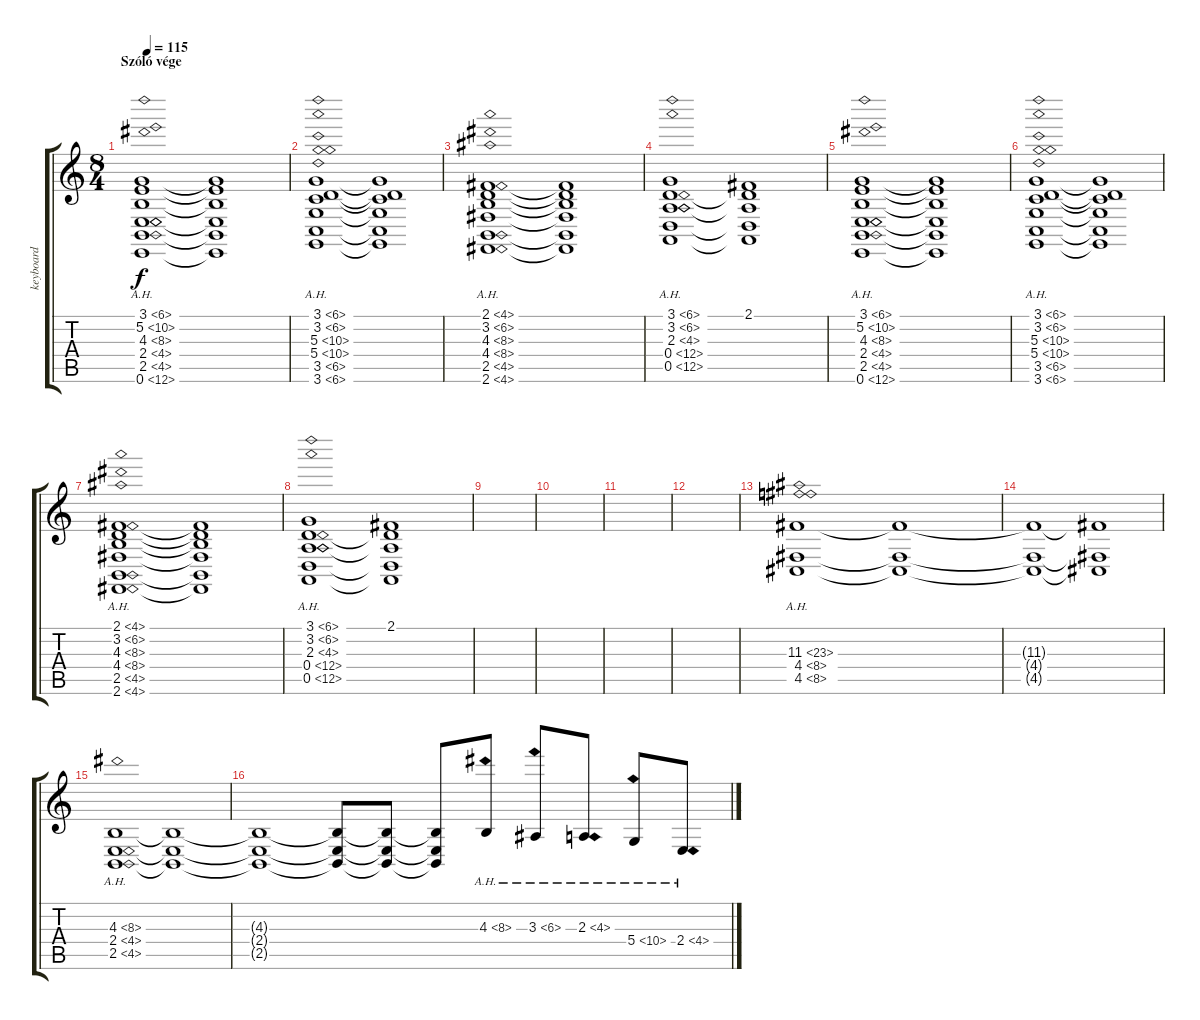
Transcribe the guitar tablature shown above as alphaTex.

\track ("keyboard" "keyboard") {instrument stringensemble1}
\staff {score tabs}
\tuning (E4 B3 G3 D3 A2 E2) {hide}
\ts (8 4)
\section ("" "Szóló vége")
\tempo 115
\clef g2
\ks c
(3.1{ah 3} 5.2{ah 5} 4.3{ah 4} 2.4{ah 2} 2.5{ah 2} 0.6{ah 12}).1{dy f} (3.1{t} 5.2{t} 4.3{t} 2.4{t} 2.5{t} 0.6{t}).1 |
(3.1{ah 3} 3.2{ah 3} 5.3{ah 5} 5.4{ah 5} 3.5{ah 3} 3.6{ah 3}).1 (3.1{t} 3.2{t} 5.3{t} 5.4{t} 3.5{t} 3.6{t}).1 |
(2.1{ah 2} 3.2{ah 3} 4.3{ah 4} 4.4{ah 4} 2.5{ah 2} 2.6{ah 2}).1 (2.1{t} 3.2{t} 4.3{t} 4.4{t} 2.5{t} 2.6{t}).1 |
(3.1{ah 3} 3.2{ah 3} 2.3{ah 2} 0.4{ah 12} 0.5{ah 12}).1 (2.1 3.2{t} 2.3{t} 0.4{t} 0.5{t}).1 |
(3.1{ah 3} 5.2{ah 5} 4.3{ah 4} 2.4{ah 2} 2.5{ah 2} 0.6{ah 12}).1 (3.1{t} 5.2{t} 4.3{t} 2.4{t} 2.5{t} 0.6{t}).1 |
(3.1{ah 3} 3.2{ah 3} 5.3{ah 5} 5.4{ah 5} 3.5{ah 3} 3.6{ah 3}).1 (3.1{t} 3.2{t} 5.3{t} 5.4{t} 3.5{t} 3.6{t}).1 |
(2.1{ah 2} 3.2{ah 3} 4.3{ah 4} 4.4{ah 4} 2.5{ah 2} 2.6{ah 2}).1 (2.1{t} 3.2{t} 4.3{t} 4.4{t} 2.5{t} 2.6{t}).1 |
(3.1{ah 3} 3.2{ah 3} 2.3{ah 2} 0.4{ah 12} 0.5{ah 12}).1 (2.1 3.2{t} 2.3{t} 0.4{t} 0.5{t}).1 |
|
|
|
|
(11.3{ah 12} 4.4{ah 4} 4.5{ah 4}).1 (11.3{t} 4.4{t} 4.5{t}).1 |
(11.3{t} 4.4{t} 4.5{t}).1 (11.3{t} 4.4{t} 4.5{t}).1 |
(4.3{ah 4} 2.4{ah 2} 2.5{ah 2}).1 (4.3{t} 2.4{t} 2.5{t}).1 |
(4.3{t} 2.4{t} 2.5{t}).1 (4.3{t} 2.4{t} 2.5{t}).8 (4.3{t} 2.4{t} 2.5{t}).8 (4.3{t} 2.4{t} 2.5{t}).8 4.3{ah 4}.8 3.3{ah 3}.8 2.3{ah 2}.8 5.4{ah 5}.8 2.4{ah 2}.8
